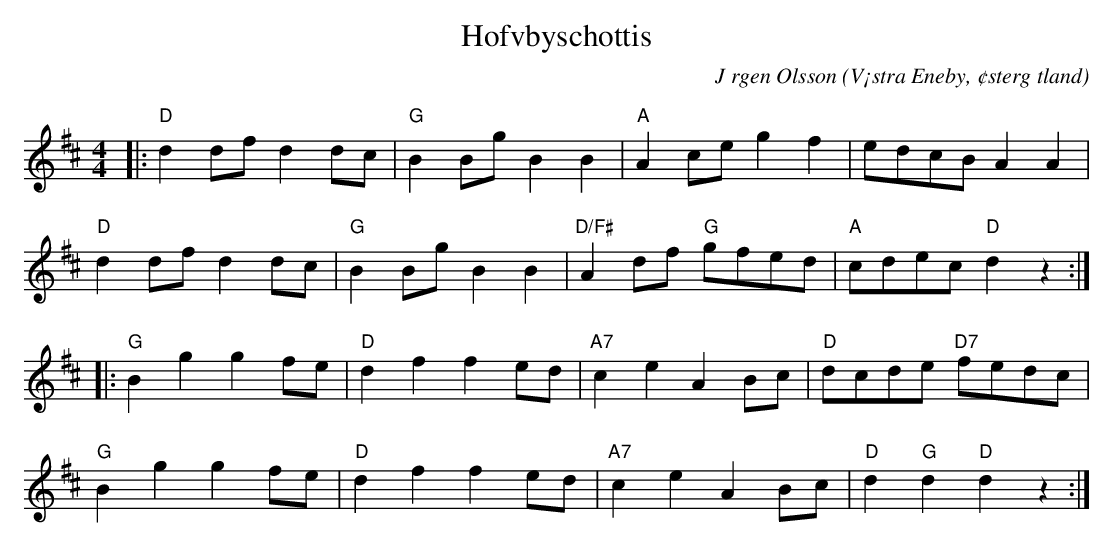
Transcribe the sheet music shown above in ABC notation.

X:1
T:Hofvbyschottis
C:J rgen Olsson
Q:160
O:V¡stra Eneby, ¢sterg tland
M:4/4
L:1/8
K:D
|: "D"d2dfd2dc | "G"B2BgB2B2 | "A"A2ceg2f2 | edcBA2A2 |
   "D"d2dfd2dc | "G"B2BgB2B2 | "D/F#"A2df "G"gfed | "A"cdec"D"d2z2:|
|: "G"B2g2g2fe | "D"d2f2f2ed | "A7"c2e2A2Bc | "D"dcde "D7"fedc |
   "G"B2g2g2fe | "D"d2f2f2ed | "A7"c2e2A2Bc | "D"d2"G"d2"D"d2z2:|
